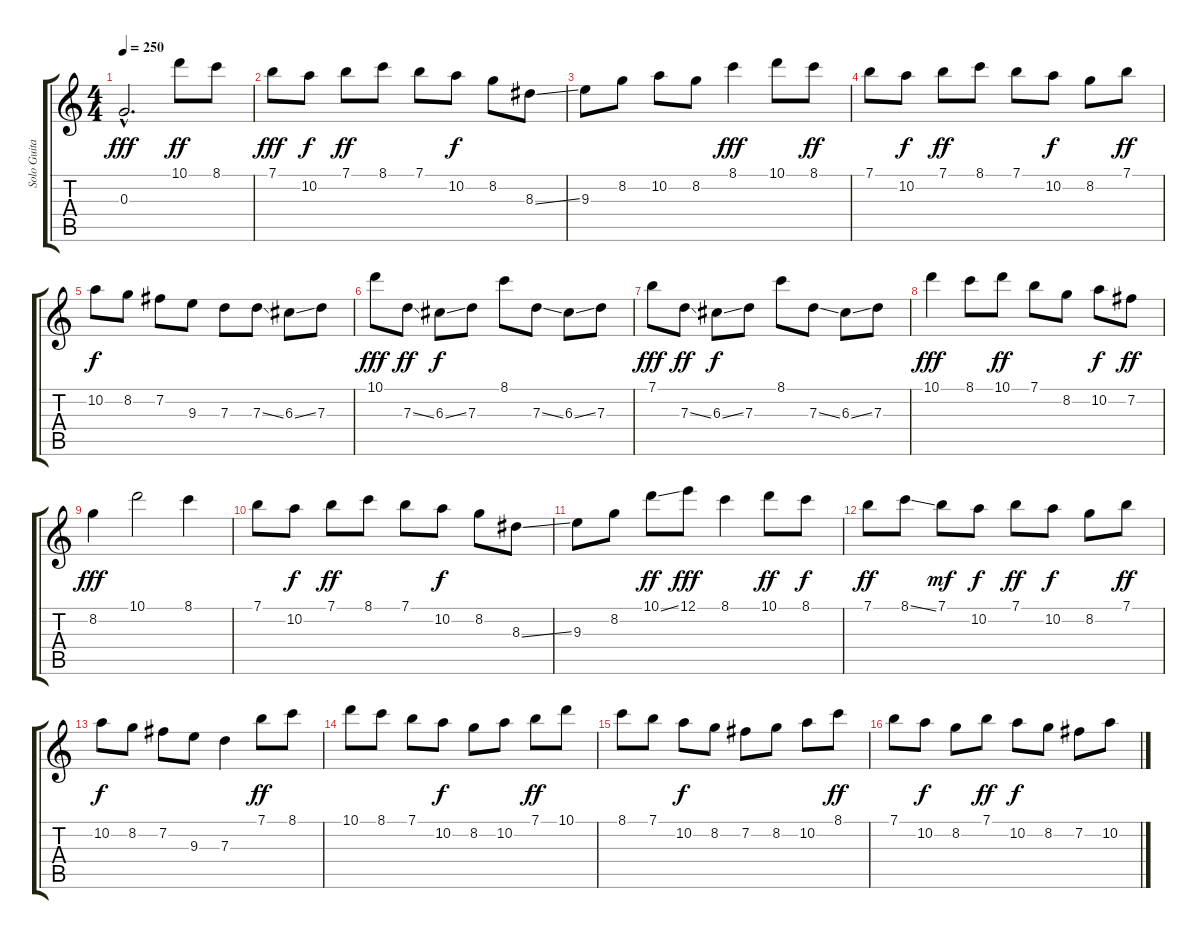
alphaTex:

\track ("Solo Guitar" "Solo Guita") {instrument acousticguitarsteel}
\staff {score tabs}
\tuning (E4 B3 G3 D3 A2 E2) {hide}
\ts (4 4)
\tempo 250
\clef g2
\ks c
0.3{hac}.2{d dy fff} 10.1.8{dy ff} 8.1.8 |
7.1.8{dy fff} 10.2.8{dy f} 7.1.8{dy ff} 8.1.8 7.1.8 10.2.8{dy f} 8.2.8 8.3{ss}.8 |
9.3.8 8.2.8 10.2.8 8.2.8 8.1.4{dy fff} 10.1.8 8.1.8{dy ff} |
7.1.8 10.2.8{dy f} 7.1.8{dy ff} 8.1.8 7.1.8 10.2.8{dy f} 8.2.8 7.1.8{dy ff} |
10.2.8{dy f} 8.2.8 7.2.8 9.3.8 7.3.8 7.3{ss}.8 6.3{ss}.8 7.3.8 |
10.1.8{dy fff} 7.3{ss}.8{dy ff} 6.3{ss}.8{dy f} 7.3.8 8.1.8 7.3{ss}.8 6.3{ss}.8 7.3.8 |
7.1.8{dy fff} 7.3{ss}.8{dy ff} 6.3{ss}.8{dy f} 7.3.8 8.1.8 7.3{ss}.8 6.3{ss}.8 7.3.8 |
10.1.4{dy fff} 8.1.8 10.1.8{dy ff} 7.1.8 8.2.8 10.2.8{dy f} 7.2.8{dy ff} |
8.2.4{dy fff} 10.1.2 8.1.4 |
7.1.8 10.2.8{dy f} 7.1.8{dy ff} 8.1.8 7.1.8 10.2.8{dy f} 8.2.8 8.3{ss}.8 |
9.3.8 8.2.8 10.1{ss}.8{dy ff} 12.1.8{dy fff} 8.1.4 10.1.8{dy ff} 8.1.8{dy f} |
7.1.8{dy ff} 8.1{ss}.8 7.1.8{dy mf} 10.2.8{dy f} 7.1.8{dy ff} 10.2.8{dy f} 8.2.8 7.1.8{dy ff} |
10.2.8{dy f} 8.2.8 7.2.8 9.3.8 7.3.4 7.1.8{dy ff} 8.1.8 |
10.1.8 8.1.8 7.1.8 10.2.8{dy f} 8.2.8 10.2.8 7.1.8{dy ff} 10.1.8 |
8.1.8 7.1.8 10.2.8{dy f} 8.2.8 7.2.8 8.2.8 10.2.8 8.1.8{dy ff} |
7.1.8 10.2.8{dy f} 8.2.8 7.1.8{dy ff} 10.2.8{dy f} 8.2.8 7.2.8 10.2.8
